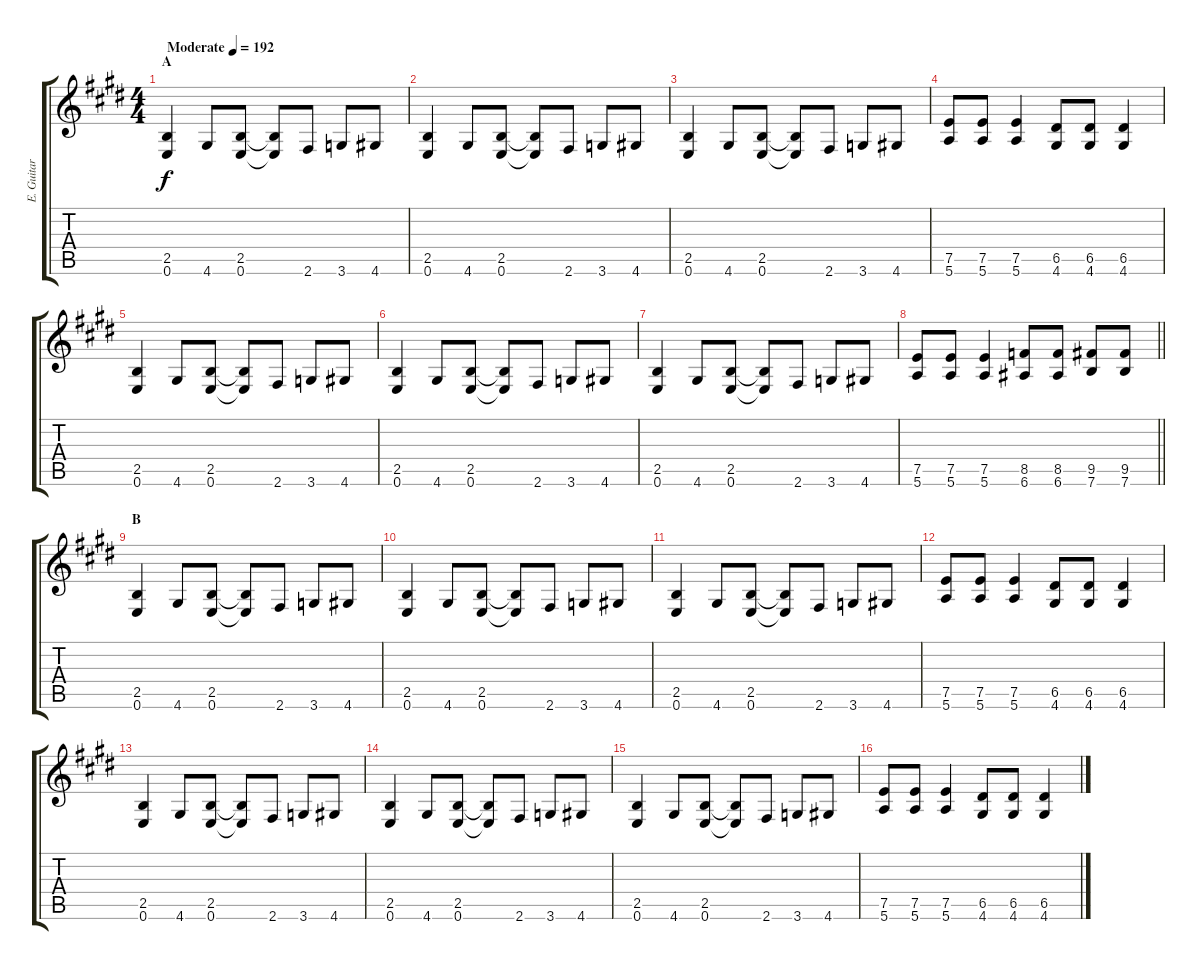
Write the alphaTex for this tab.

\track ("E. Guitar II" "E. Guitar ") {instrument overdrivenguitar}
\staff {score tabs}
\tuning (E4 B3 G3 D3 A2 E2) {hide}
\ts (4 4)
\section ("" "A")
\tempo (192 "Moderate")
\clef g2
\ks e
(2.5 0.6).4{dy f instrument overdrivenguitar} 4.6.8 (2.5 0.6).8 (2.5{t} 0.6{t}).8 2.6.8 3.6.8 4.6.8 |
(2.5 0.6).4 4.6.8 (2.5 0.6).8 (2.5{t} 0.6{t}).8 2.6.8 3.6.8 4.6.8 |
(2.5 0.6).4 4.6.8 (2.5 0.6).8 (2.5{t} 0.6{t}).8 2.6.8 3.6.8 4.6.8 |
(7.5 5.6).8 (7.5 5.6).8 (7.5 5.6).4 (6.5 4.6).8 (6.5 4.6).8 (6.5 4.6).4 |
(2.5 0.6).4 4.6.8 (2.5 0.6).8 (2.5{t} 0.6{t}).8 2.6.8 3.6.8 4.6.8 |
(2.5 0.6).4 4.6.8 (2.5 0.6).8 (2.5{t} 0.6{t}).8 2.6.8 3.6.8 4.6.8 |
(2.5 0.6).4 4.6.8 (2.5 0.6).8 (2.5{t} 0.6{t}).8 2.6.8 3.6.8 4.6.8 |
\barLineRight lightlight
(7.5 5.6).8 (7.5 5.6).8 (7.5 5.6).4 (8.5 6.6).8 (8.5 6.6).8 (9.5 7.6).8 (9.5 7.6).8 |
\section ("" "B")
(2.5 0.6).4 4.6.8 (2.5 0.6).8 (2.5{t} 0.6{t}).8 2.6.8 3.6.8 4.6.8 |
(2.5 0.6).4 4.6.8 (2.5 0.6).8 (2.5{t} 0.6{t}).8 2.6.8 3.6.8 4.6.8 |
(2.5 0.6).4 4.6.8 (2.5 0.6).8 (2.5{t} 0.6{t}).8 2.6.8 3.6.8 4.6.8 |
(7.5 5.6).8 (7.5 5.6).8 (7.5 5.6).4 (6.5 4.6).8 (6.5 4.6).8 (6.5 4.6).4 |
(2.5 0.6).4 4.6.8 (2.5 0.6).8 (2.5{t} 0.6{t}).8 2.6.8 3.6.8 4.6.8 |
(2.5 0.6).4 4.6.8 (2.5 0.6).8 (2.5{t} 0.6{t}).8 2.6.8 3.6.8 4.6.8 |
(2.5 0.6).4 4.6.8 (2.5 0.6).8 (2.5{t} 0.6{t}).8 2.6.8 3.6.8 4.6.8 |
(7.5 5.6).8 (7.5 5.6).8 (7.5 5.6).4 (6.5 4.6).8 (6.5 4.6).8 (6.5 4.6).4
